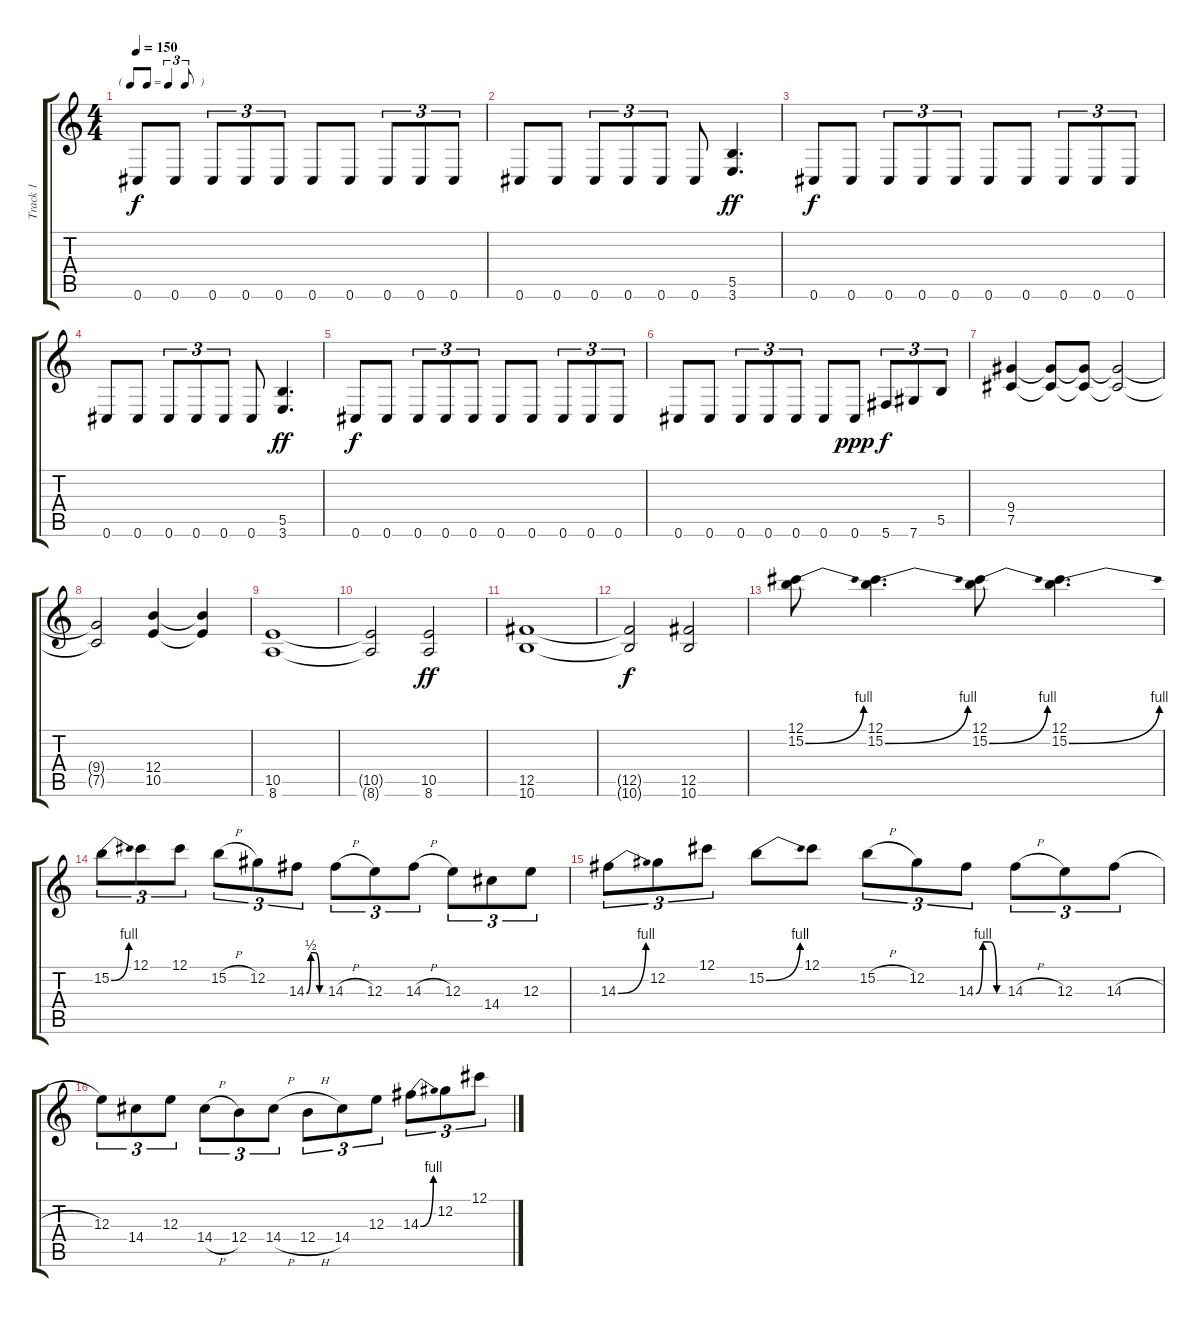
\track ("Track 1" "Track 1") {instrument distortionguitar}
\staff {score tabs}
\tuning (Db4 Ab3 E3 B2 Gb2 Db2) {hide}
\ts (4 4)
\tf triplet8th
\tempo 150
\clef g2
\ks c
0.6.8{dy f} 0.6.8 0.6.8{tu (3 2)} 0.6.8{tu (3 2)} 0.6.8{tu (3 2)} 0.6.8 0.6.8 0.6.8{tu (3 2)} 0.6.8{tu (3 2)} 0.6.8{tu (3 2)} |
0.6.8 0.6.8 0.6.8{tu (3 2)} 0.6.8{tu (3 2)} 0.6.8{tu (3 2)} 0.6.8 (5.5 3.6).4{d dy ff} |
0.6.8{dy f} 0.6.8 0.6.8{tu (3 2)} 0.6.8{tu (3 2)} 0.6.8{tu (3 2)} 0.6.8 0.6.8 0.6.8{tu (3 2)} 0.6.8{tu (3 2)} 0.6.8{tu (3 2)} |
0.6.8 0.6.8 0.6.8{tu (3 2)} 0.6.8{tu (3 2)} 0.6.8{tu (3 2)} 0.6.8 (5.5 3.6).4{d dy ff} |
0.6.8{dy f} 0.6.8 0.6.8{tu (3 2)} 0.6.8{tu (3 2)} 0.6.8{tu (3 2)} 0.6.8 0.6.8 0.6.8{tu (3 2)} 0.6.8{tu (3 2)} 0.6.8{tu (3 2)} |
0.6.8 0.6.8 0.6.8{tu (3 2)} 0.6.8{tu (3 2)} 0.6.8{tu (3 2)} 0.6.8 0.6.8{dy ppp} 5.6.8{tu (3 2) dy f} 7.6.8{tu (3 2)} 5.5.8{tu (3 2)} |
(9.4 7.5).4 (9.4{t} 7.5{t}).8 (9.4{t} 7.5{t}).8 (9.4{t} 7.5{t}).2 |
(9.4{t} 7.5{t}).2 (12.4 10.5).4 (12.4{t} 10.5{t}).4 |
(10.5 8.6).1 |
(10.5{t} 8.6{t}).2 (10.5 8.6).2{dy ff} |
(12.5 10.6).1 |
(12.5{t} 10.6{t}).2{dy f} (12.5 10.6).2 |
(12.1 15.2{be (bend 0 0 60 4)}).8 (12.1 15.2{be (bend 0 0 60 4)}).4{d} (12.1 15.2{be (bend 0 0 60 4)}).8 (12.1 15.2{be (bend 0 0 60 4)}).4{d} |
15.2{be (bend 0 0 60 4)}.8{tu (3 2)} 12.1.8{tu (3 2)} 12.1.8{tu (3 2)} 15.2{h}.8{tu (3 2)} 12.2.8{tu (3 2)} 14.3{be (custom 0 0 15 2 30 2 45 0 60 0)}.8{tu (3 2)} 14.3{h}.8{tu (3 2)} 12.3.8{tu (3 2)} 14.3{h}.8{tu (3 2)} 12.3.8{tu (3 2)} 14.4.8{tu (3 2)} 12.3.8{tu (3 2)} |
14.3{be (bend 0 0 60 4)}.8{tu (3 2)} 12.2.8{tu (3 2)} 12.1.8{tu (3 2)} 15.2{be (bend 0 0 60 4)}.8 12.1.8 15.2{h}.8{tu (3 2)} 12.2.8{tu (3 2)} 14.3{be (custom 0 0 15 4 30 4 45 0 60 0)}.8{tu (3 2)} 14.3{h}.8{tu (3 2)} 12.3.8{tu (3 2)} 14.3{h}.8{tu (3 2)} |
12.3.8{tu (3 2)} 14.4.8{tu (3 2)} 12.3.8{tu (3 2)} 14.4{h}.8{tu (3 2)} 12.4.8{tu (3 2)} 14.4{h}.8{tu (3 2)} 12.4{h}.8{tu (3 2)} 14.4.8{tu (3 2)} 12.3.8{tu (3 2)} 14.3{be (bend 0 0 60 4)}.8{tu (3 2)} 12.2.8{tu (3 2)} 12.1.8{tu (3 2)}
